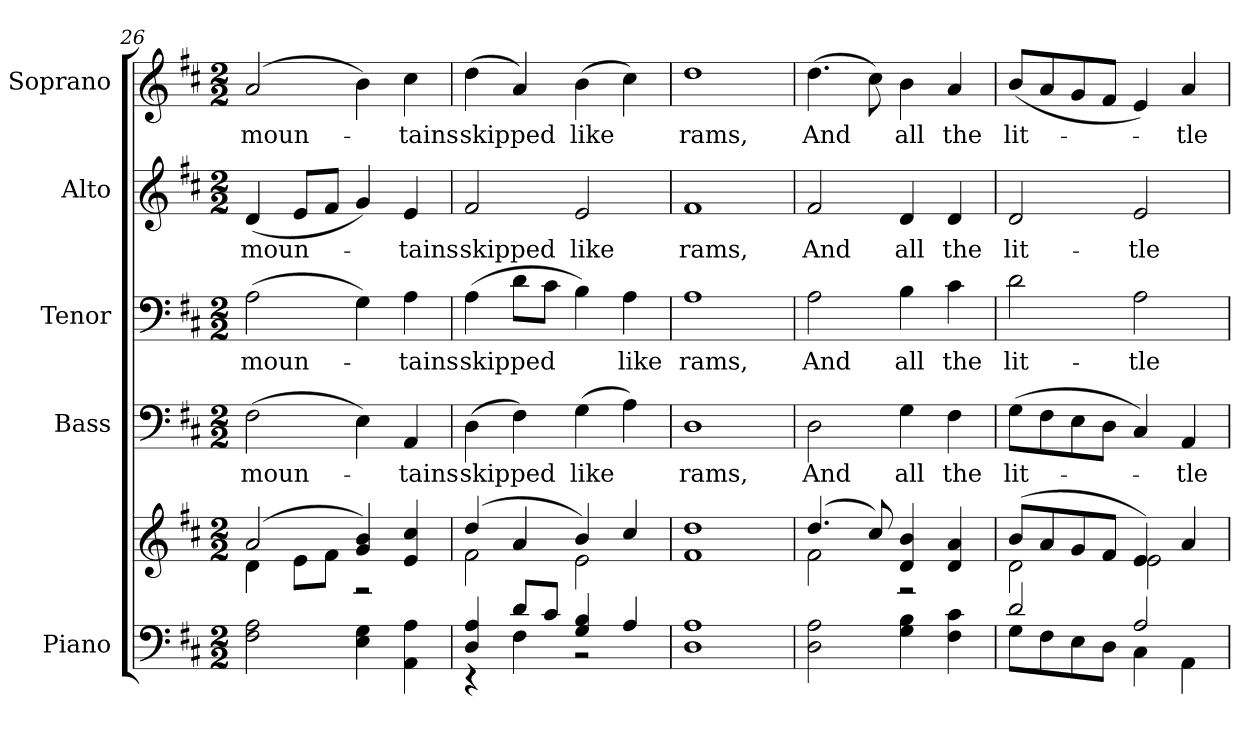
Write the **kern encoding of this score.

**kern	**kern	**kern	**text	**kern	**text	**kern	**text	**kern	**text
*part5	*part5	*part4	*part4	*part3	*part3	*part2	*part2	*part1	*part1
*staff6	*staff5	*staff4	*staff4	*staff3	*staff3	*staff2	*staff2	*staff1	*staff1
*I"Piano	*	*I"Bass	*	*I"Tenor	*	*I"Alto	*	*I"Soprano	*
*I'Pno.	*	*I'B.	*	*I'T.	*	*I'A.	*	*I'S.	*
*clefF4	*clefG2	*clefF4	*	*clefF4	*	*clefG2	*	*clefG2	*
*k[f#c#]	*k[f#c#]	*k[f#c#]	*	*k[f#c#]	*	*k[f#c#]	*	*k[f#c#]	*
*D:	*D:	*D:	*	*D:	*	*D:	*	*D:	*
*M2/2	*M2/2	*M2/2	*	*M2/2	*	*M2/2	*	*M2/2	*
=26	=26	=26	=26	=26	=26	=26	=26	=26	=26
*	*^	*	*	*	*	*	*	*	*
!	!	!	!	!LO:LY:b:color=#000000	!	!	!	!	!	!
!	!	!	!	!	!	!LO:LY:b:color=#000000	!	!	!	!
!	!	!	!	!	!	!	!	!LO:LY:b:color=#000000	!	!
!	!	!	!	!	!	!	!	!	!	!LO:LY:b:color=#000000
2F#i\ 2Ai	(2ai/	4di\	(2F#i\	moun-	(2Ai\	moun-	(4di/	moun-	(2ai/	moun-
.	.	8ei\L	.	.	.	.	8ei/L	.	.	.
.	.	8f#i\J	.	.	.	.	8f#i/J	.	.	.
4Ei\ 4Gi	4gi/ 4bi)	2r	4Ei\)	.	4Gi\)	.	4gi/)	.	4bi\)	.
!	!	!	!	!LO:LY:b:color=#000000	!	!	!	!	!	!
!	!	!	!	!	!	!LO:LY:b:color=#000000	!	!	!	!
!	!	!	!	!	!	!	!	!LO:LY:b:color=#000000	!	!
!	!	!	!	!	!	!	!	!	!	!LO:LY:b:color=#000000
4AAi\ 4Ai	4ei/ 4cc#i	.	4AAi/	-tains	4Ai\	-tains	4ei/	-tains	4cc#i\	-tains
=27	=27	=27	=27	=27	=27	=27	=27	=27	=27	=27
*^	*	*	*	*	*	*	*	*	*	*
!	!	!	!	!	!LO:LY:b:color=#000000	!	!	!	!	!	!
!	!	!	!	!	!	!	!LO:LY:b:color=#000000	!	!	!	!
!	!	!	!	!	!	!	!	!	!LO:LY:b:color=#000000	!	!
!	!	!	!	!	!	!	!	!	!	!	!LO:LY:b:color=#000000
4Di/ 4Ai	4r	(4ddi/	2f#i\	(4Di\	skipped	(4Ai\	skipped	2f#i/	skipped	(4ddi\	skipped
8di/L	4F#i\	4ai/	.	4F#i\)	.	8di\L	.	.	.	4ai/)	.
8c#i/J	.	.	.	.	.	8c#i\J	.	.	.	.	.
!	!	!	!	!	!LO:LY:b:color=#000000	!	!	!	!	!	!
!	!	!	!	!	!	!	!	!	!LO:LY:b:color=#000000	!	!
!	!	!	!	!	!	!	!	!	!	!	!LO:LY:b:color=#000000
4Gi/ 4Bi	2r	4bi/)	2ei\	(4Gi\	like	4Bi\)	.	2ei/	like	(4bi\	like
!	!	!	!	!	!	!	!LO:LY:b:color=#000000	!	!	!	!
4Ai/	.	4cc#i/	.	4Ai\)	.	4Ai\	like	.	.	4cc#i\)	.
*v	*v	*	*	*	*	*	*	*	*	*	*
*	*v	*v	*	*	*	*	*	*	*	*
=28	=28	=28	=28	=28	=28	=28	=28	=28	=28
!	!	!	!LO:LY:b:color=#000000	!	!	!	!	!	!
!	!	!	!	!	!LO:LY:b:color=#000000	!	!	!	!
!	!	!	!	!	!	!	!LO:LY:b:color=#000000	!	!
!	!	!	!	!	!	!	!	!	!LO:LY:b:color=#000000
1Di 1Ai	1f#i 1ddi	1Di	rams,	1Ai	rams,	1f#i	rams,	1ddi	rams,
!!LO:LB:g=z
=29	=29	=29	=29	=29	=29	=29	=29	=29	=29
*	*^	*	*	*	*	*	*	*	*
!	!	!	!	!LO:LY:b:color=#000000	!	!	!	!	!	!
!	!	!	!	!	!	!LO:LY:b:color=#000000	!	!	!	!
!	!	!	!	!	!	!	!	!LO:LY:b:color=#000000	!	!
!	!	!	!	!	!	!	!	!	!	!LO:LY:b:color=#000000
2Di\ 2Ai	(4.ddi/	2f#i\	2Di\	And	2Ai\	And	2f#i/	And	(4.ddi\	And
.	8cc#i/)	.	.	.	.	.	.	.	8cc#i\)	.
!	!	!	!	!LO:LY:b:color=#000000	!	!	!	!	!	!
!	!	!	!	!	!	!LO:LY:b:color=#000000	!	!	!	!
!	!	!	!	!	!	!	!	!LO:LY:b:color=#000000	!	!
!	!	!	!	!	!	!	!	!	!	!LO:LY:b:color=#000000
4Gi\ 4Bi	4di/ 4bi	2r	4Gi\	all	4Bi\	all	4di/	all	4bi\	all
!	!	!	!	!LO:LY:b:color=#000000	!	!	!	!	!	!
!	!	!	!	!	!	!LO:LY:b:color=#000000	!	!	!	!
!	!	!	!	!	!	!	!	!LO:LY:b:color=#000000	!	!
!	!	!	!	!	!	!	!	!	!	!LO:LY:b:color=#000000
4F#i\ 4c#i	4di/ 4ai	.	4F#i\	the	4c#i\	the	4di/	the	4ai/	the
=30	=30	=30	=30	=30	=30	=30	=30	=30	=30	=30
*^	*	*	*	*	*	*	*	*	*	*
!	!	!	!	!	!LO:LY:b:color=#000000	!	!	!	!	!	!
!	!	!	!	!	!	!	!LO:LY:b:color=#000000	!	!	!	!
!	!	!	!	!	!	!	!	!	!LO:LY:b:color=#000000	!	!
!	!	!	!	!	!	!	!	!	!	!	!LO:LY:b:color=#000000
2di/	8Gi\L	(8bi/L	2di\	(8Gi\L	lit-	2di\	lit-	2di/	lit-	(8bi/L	lit-
.	8F#i\	8ai/	.	8F#i\	.	.	.	.	.	8ai/	.
.	8Ei\	8gi/	.	8Ei\	.	.	.	.	.	8gi/	.
.	8Di\J	8f#i/J	.	8Di\J	.	.	.	.	.	8f#i/J	.
!	!	!	!	!	!	!	!LO:LY:b:color=#000000	!	!	!	!
!	!	!	!	!	!	!	!	!	!LO:LY:b:color=#000000	!	!
2Ai/	4C#i\	4ei/)	2ei\	4C#i/)	.	2Ai\	-tle	2ei/	-tle	4ei/)	.
!	!	!	!	!	!LO:LY:b:color=#000000	!	!	!	!	!	!
!	!	!	!	!	!	!	!	!	!	!	!LO:LY:b:color=#000000
.	4AAi\	4ai/	.	4AAi/	-tle	.	.	.	.	4ai/	-tle
*v	*v	*	*	*	*	*	*	*	*	*	*
*	*v	*v	*	*	*	*	*	*	*	*
=	=	=	=	=	=	=	=	=	=
*-	*-	*-	*-	*-	*-	*-	*-	*-	*-
